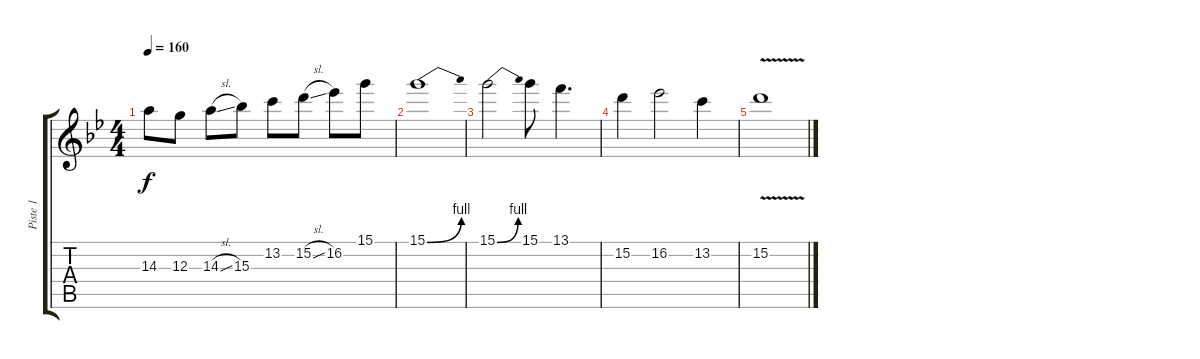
\track ("Piste 1" "Piste 1") {instrument distortionguitar}
\staff {score tabs}
\tuning (E4 B3 G3 D3 A2 D2) {hide}
\ts (4 4)
\tempo 160
\clef g2
\ks bb
14.3.8{dy f} 12.3.8 14.3{sl}.8 15.3.8 13.2.8 15.2{sl}.8 16.2.8 15.1.8 |
15.1{be (bend 0 0 60 4)}.1 |
15.1{be (bend 0 0 60 4)}.2 15.1.8 13.1.4{d} |
15.2.4 16.2.2 13.2.4 |
15.2{v}.1
